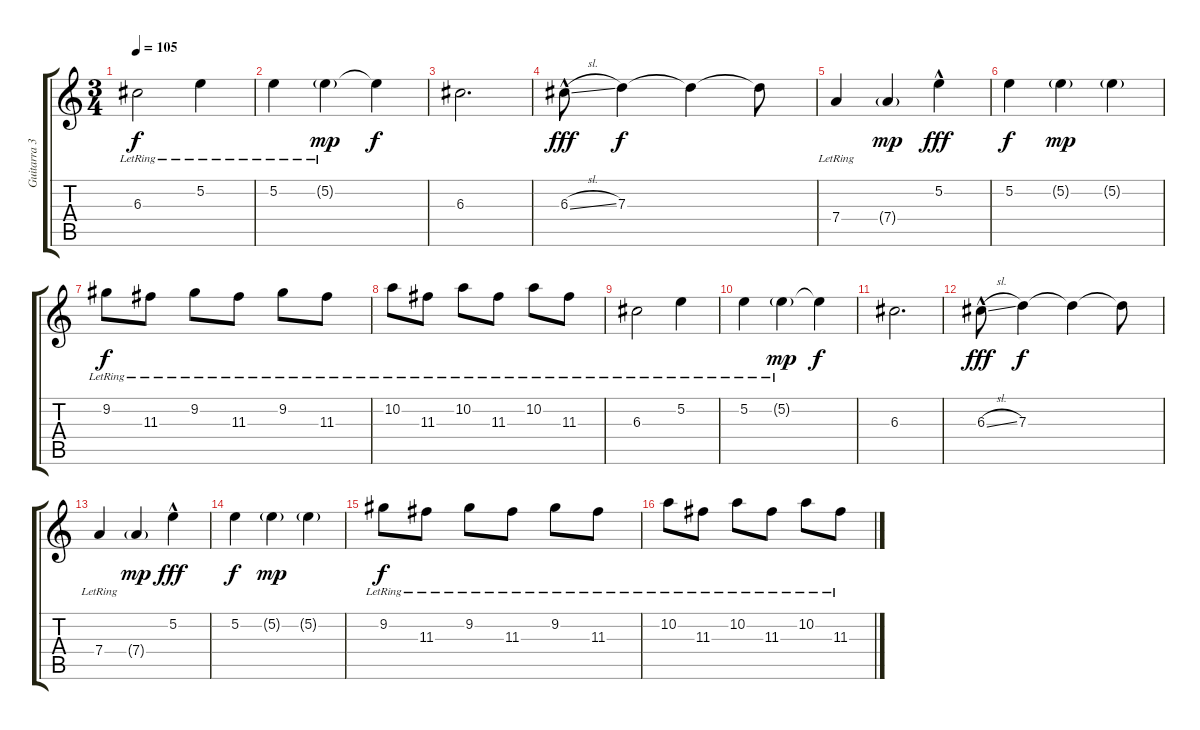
\track ("Guitarra 3" "Guitarra 3") {instrument electricguitarjazz}
\staff {score tabs}
\tuning (E4 B3 G3 D3 A2 E2) {hide}
\ts (3 4)
\tempo 105
\clef g2
\ks c
6.3{lr}.2{dy f} 5.2{lr}.4 |
5.2{lr}.4 5.2{g lr}.4{dy mp} 5.2{t}.4{dy f} |
6.3.2{d} |
6.3{sl hac}.8{dy fff} 7.3.4{dy f} 7.3{t}.4 7.3{t}.8 |
7.4{lr}.4 7.4{g}.4{dy mp} 5.2{hac}.4{dy fff} |
5.2.4{dy f} 5.2{g}.4{dy mp} 5.2{g}.4 |
9.2{lr}.8{dy f} 11.3{lr}.8 9.2{lr}.8 11.3{lr}.8 9.2{lr}.8 11.3{lr}.8 |
10.2{lr}.8 11.3{lr}.8 10.2{lr}.8 11.3{lr}.8 10.2{lr}.8 11.3{lr}.8 |
6.3{lr}.2 5.2{lr}.4 |
5.2{lr}.4 5.2{g lr}.4{dy mp} 5.2{t}.4{dy f} |
6.3.2{d} |
6.3{sl hac}.8{dy fff} 7.3.4{dy f} 7.3{t}.4 7.3{t}.8 |
7.4{lr}.4 7.4{g}.4{dy mp} 5.2{hac}.4{dy fff} |
5.2.4{dy f} 5.2{g}.4{dy mp} 5.2{g}.4 |
9.2{lr}.8{dy f} 11.3{lr}.8 9.2{lr}.8 11.3{lr}.8 9.2{lr}.8 11.3{lr}.8 |
10.2{lr}.8 11.3{lr}.8 10.2{lr}.8 11.3{lr}.8 10.2{lr}.8 11.3{lr}.8
